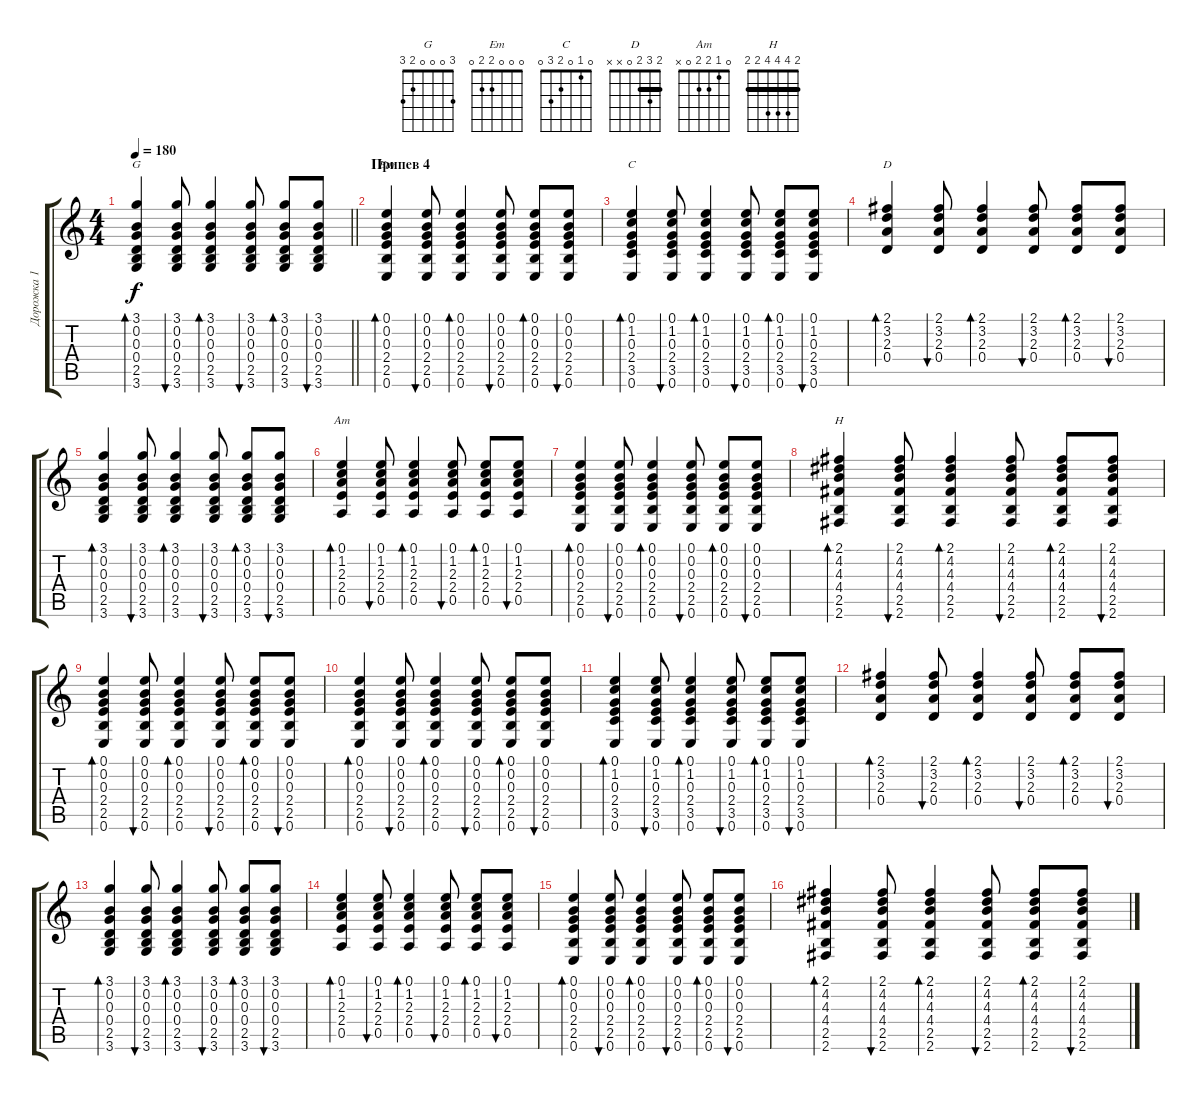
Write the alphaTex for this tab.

\track ("Дорожка 1" "Дорожка 1") {instrument acousticguitarsteel}
\staff {score tabs}
\tuning (E4 B3 G3 D3 A2 E2) {hide}
\chord ("G" 3 0 0 0 2 3)
\chord ("Em" 0 0 0 2 2 0)
\chord ("C" 0 1 0 2 3 0)
\chord ("D" 2 3 2 0 x x) {barre 2}
\chord ("Am" 0 1 2 2 0 x)
\chord ("H" 2 4 4 4 2 2) {barre 2}
\ts (4 4)
\tempo 180
\clef g2
\barLineRight lightlight
\ks c
(3.1 0.2 0.3 0.4 2.5 3.6).4{bd 30 ch "G" dy f} (3.1 0.2 0.3 0.4 2.5 3.6).8{bu 30} (3.1 0.2 0.3 0.4 2.5 3.6).4{bd 30} (3.1 0.2 0.3 0.4 2.5 3.6).8{bu 30} (3.1 0.2 0.3 0.4 2.5 3.6).8{bd 30} (3.1 0.2 0.3 0.4 2.5 3.6).8{bu 30} |
\section ("" "Припев 4")
(0.1 0.2 0.3 2.4 2.5 0.6).4{bd 30 ch "Em"} (0.1 0.2 0.3 2.4 2.5 0.6).8{bu 30} (0.1 0.2 0.3 2.4 2.5 0.6).4{bd 30} (0.1 0.2 0.3 2.4 2.5 0.6).8{bu 30} (0.1 0.2 0.3 2.4 2.5 0.6).8{bd 30} (0.1 0.2 0.3 2.4 2.5 0.6).8{bu 30} |
(0.1 1.2 0.3 2.4 3.5 0.6).4{bd 30 ch "C"} (0.1 1.2 0.3 2.4 3.5 0.6).8{bu 30} (0.1 1.2 0.3 2.4 3.5 0.6).4{bd 30} (0.1 1.2 0.3 2.4 3.5 0.6).8{bu 30} (0.1 1.2 0.3 2.4 3.5 0.6).8{bd 30} (0.1 1.2 0.3 2.4 3.5 0.6).8{bu 30} |
(2.1 3.2 2.3 0.4).4{bd 30 ch "D"} (2.1 3.2 2.3 0.4).8{bu 30} (2.1 3.2 2.3 0.4).4{bd 30} (2.1 3.2 2.3 0.4).8{bu 30} (2.1 3.2 2.3 0.4).8{bd 30} (2.1 3.2 2.3 0.4).8{bu 30} |
(3.1 0.2 0.3 0.4 2.5 3.6).4{bd 30} (3.1 0.2 0.3 0.4 2.5 3.6).8{bu 30} (3.1 0.2 0.3 0.4 2.5 3.6).4{bd 30} (3.1 0.2 0.3 0.4 2.5 3.6).8{bu 30} (3.1 0.2 0.3 0.4 2.5 3.6).8{bd 30} (3.1 0.2 0.3 0.4 2.5 3.6).8{bu 30} |
(0.1 1.2 2.3 2.4 0.5).4{bd 30 ch "Am"} (0.1 1.2 2.3 2.4 0.5).8{bu 30} (0.1 1.2 2.3 2.4 0.5).4{bd 30} (0.1 1.2 2.3 2.4 0.5).8{bu 30} (0.1 1.2 2.3 2.4 0.5).8{bd 30} (0.1 1.2 2.3 2.4 0.5).8{bu 30} |
(0.1 0.2 0.3 2.4 2.5 0.6).4{bd 30} (0.1 0.2 0.3 2.4 2.5 0.6).8{bu 30} (0.1 0.2 0.3 2.4 2.5 0.6).4{bd 30} (0.1 0.2 0.3 2.4 2.5 0.6).8{bu 30} (0.1 0.2 0.3 2.4 2.5 0.6).8{bd 30} (0.1 0.2 0.3 2.4 2.5 0.6).8{bu 30} |
(2.1 4.2 4.3 4.4 2.5 2.6).4{bd 30 ch "H"} (2.1 4.2 4.3 4.4 2.5 2.6).8{bu 30} (2.1 4.2 4.3 4.4 2.5 2.6).4{bd 30} (2.1 4.2 4.3 4.4 2.5 2.6).8{bu 30} (2.1 4.2 4.3 4.4 2.5 2.6).8{bd 30} (2.1 4.2 4.3 4.4 2.5 2.6).8{bu 30} |
(0.1 0.2 0.3 2.4 2.5 0.6).4{bd 30} (0.1 0.2 0.3 2.4 2.5 0.6).8{bu 30} (0.1 0.2 0.3 2.4 2.5 0.6).4{bd 30} (0.1 0.2 0.3 2.4 2.5 0.6).8{bu 30} (0.1 0.2 0.3 2.4 2.5 0.6).8{bd 30} (0.1 0.2 0.3 2.4 2.5 0.6).8{bu 30} |
(0.1 0.2 0.3 2.4 2.5 0.6).4{bd 30} (0.1 0.2 0.3 2.4 2.5 0.6).8{bu 30} (0.1 0.2 0.3 2.4 2.5 0.6).4{bd 30} (0.1 0.2 0.3 2.4 2.5 0.6).8{bu 30} (0.1 0.2 0.3 2.4 2.5 0.6).8{bd 30} (0.1 0.2 0.3 2.4 2.5 0.6).8{bu 30} |
(0.1 1.2 0.3 2.4 3.5 0.6).4{bd 30} (0.1 1.2 0.3 2.4 3.5 0.6).8{bu 30} (0.1 1.2 0.3 2.4 3.5 0.6).4{bd 30} (0.1 1.2 0.3 2.4 3.5 0.6).8{bu 30} (0.1 1.2 0.3 2.4 3.5 0.6).8{bd 30} (0.1 1.2 0.3 2.4 3.5 0.6).8{bu 30} |
(2.1 3.2 2.3 0.4).4{bd 30} (2.1 3.2 2.3 0.4).8{bu 30} (2.1 3.2 2.3 0.4).4{bd 30} (2.1 3.2 2.3 0.4).8{bu 30} (2.1 3.2 2.3 0.4).8{bd 30} (2.1 3.2 2.3 0.4).8{bu 30} |
(3.1 0.2 0.3 0.4 2.5 3.6).4{bd 30} (3.1 0.2 0.3 0.4 2.5 3.6).8{bu 30} (3.1 0.2 0.3 0.4 2.5 3.6).4{bd 30} (3.1 0.2 0.3 0.4 2.5 3.6).8{bu 30} (3.1 0.2 0.3 0.4 2.5 3.6).8{bd 30} (3.1 0.2 0.3 0.4 2.5 3.6).8{bu 30} |
(0.1 1.2 2.3 2.4 0.5).4{bd 30} (0.1 1.2 2.3 2.4 0.5).8{bu 30} (0.1 1.2 2.3 2.4 0.5).4{bd 30} (0.1 1.2 2.3 2.4 0.5).8{bu 30} (0.1 1.2 2.3 2.4 0.5).8{bd 30} (0.1 1.2 2.3 2.4 0.5).8{bu 30} |
(0.1 0.2 0.3 2.4 2.5 0.6).4{bd 30} (0.1 0.2 0.3 2.4 2.5 0.6).8{bu 30} (0.1 0.2 0.3 2.4 2.5 0.6).4{bd 30} (0.1 0.2 0.3 2.4 2.5 0.6).8{bu 30} (0.1 0.2 0.3 2.4 2.5 0.6).8{bd 30} (0.1 0.2 0.3 2.4 2.5 0.6).8{bu 30} |
(2.1 4.2 4.3 4.4 2.5 2.6).4{bd 30} (2.1 4.2 4.3 4.4 2.5 2.6).8{bu 30} (2.1 4.2 4.3 4.4 2.5 2.6).4{bd 30} (2.1 4.2 4.3 4.4 2.5 2.6).8{bu 30} (2.1 4.2 4.3 4.4 2.5 2.6).8{bd 30} (2.1 4.2 4.3 4.4 2.5 2.6).8{bu 30}
